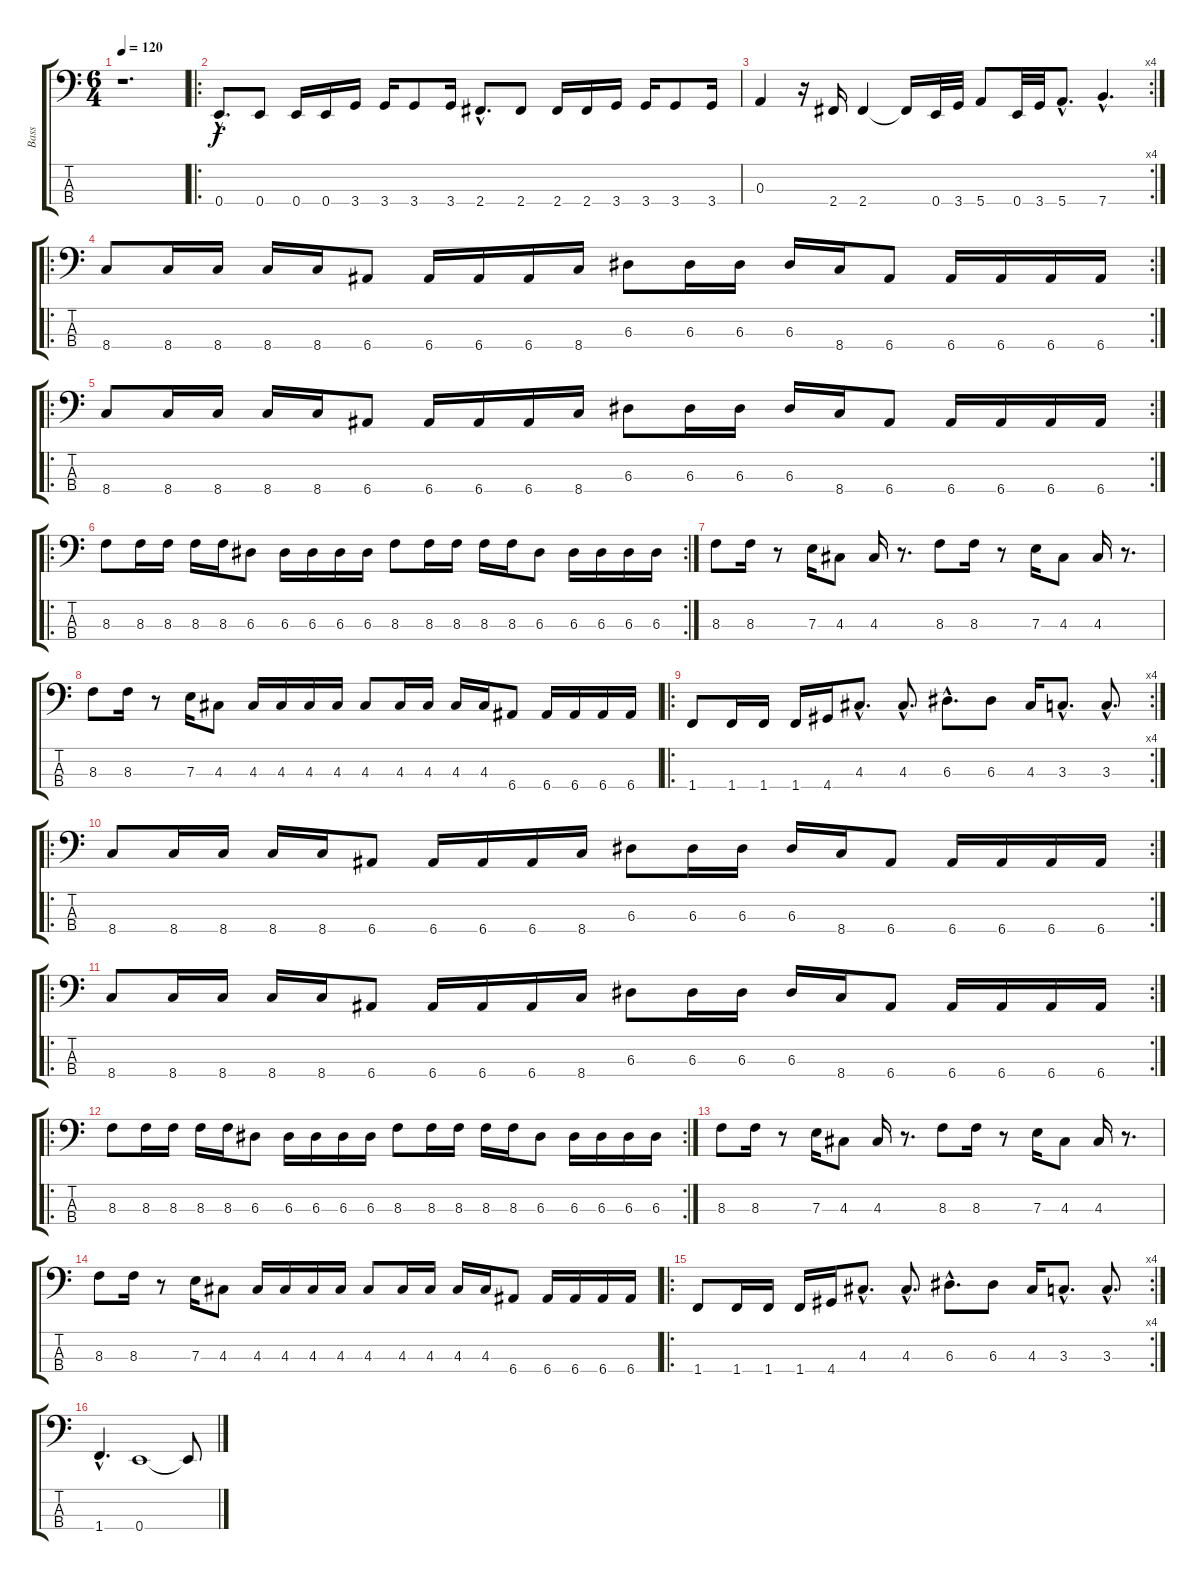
\track ("Bass" "Bass") {instrument electricbassfinger}
\staff {score tabs}
\tuning (G2 D2 A1 E1) {hide}
\ts (6 4)
\tempo 120
\clef f4
\ks c
r.1{d dy f instrument electricbassfinger} |
\ro
0.4{hac}.8{d} 0.4.8 0.4.16 0.4.16 3.4.16 3.4.16 3.4.8 3.4.16 2.4{hac}.8{d} 2.4.8 2.4.16 2.4.16 3.4.16 3.4.16 3.4.8 3.4.16 |
\rc 4
0.3.4 r.16 2.4.16 2.4.4 2.4{t}.16 0.4.32 3.4.32 5.4.8 0.4.32 3.4.32 5.4{hac}.8{d} 7.4{hac}.4{d} |
\ro
\rc 2
8.4.8 8.4.16 8.4.16 8.4.16 8.4.16 6.4.8 6.4.16 6.4.16 6.4.16 8.4.16 6.3.8 6.3.16 6.3.16 6.3.16 8.4.16 6.4.8 6.4.16 6.4.16 6.4.16 6.4.16 |
\ro
\rc 2
8.4.8 8.4.16 8.4.16 8.4.16 8.4.16 6.4.8 6.4.16 6.4.16 6.4.16 8.4.16 6.3.8 6.3.16 6.3.16 6.3.16 8.4.16 6.4.8 6.4.16 6.4.16 6.4.16 6.4.16 |
\ro
\rc 2
8.3.8 8.3.16 8.3.16 8.3.16 8.3.16 6.3.8 6.3.16 6.3.16 6.3.16 6.3.16 8.3.8 8.3.16 8.3.16 8.3.16 8.3.16 6.3.8 6.3.16 6.3.16 6.3.16 6.3.16 |
8.3.8 8.3.16 r.8 7.3.16 4.3.8 4.3.16 r.8{d} 8.3.8 8.3.16 r.8 7.3.16 4.3.8 4.3.16 r.8{d} |
8.3.8 8.3.16 r.8 7.3.16 4.3.8 4.3.16 4.3.16 4.3.16 4.3.16 4.3.8 4.3.16 4.3.16 4.3.16 4.3.16 6.4.8 6.4.16 6.4.16 6.4.16 6.4.16 |
\ro
\rc 4
1.4.8 1.4.16 1.4.16 1.4.16 4.4.16 4.3{hac}.8{d} 4.3{hac}.8{d} 6.3{hac}.8{d} 6.3.8 4.3.16 3.3{hac}.8{d} 3.3{hac}.8{d} |
\ro
\rc 2
8.4.8 8.4.16 8.4.16 8.4.16 8.4.16 6.4.8 6.4.16 6.4.16 6.4.16 8.4.16 6.3.8 6.3.16 6.3.16 6.3.16 8.4.16 6.4.8 6.4.16 6.4.16 6.4.16 6.4.16 |
\ro
\rc 2
8.4.8 8.4.16 8.4.16 8.4.16 8.4.16 6.4.8 6.4.16 6.4.16 6.4.16 8.4.16 6.3.8 6.3.16 6.3.16 6.3.16 8.4.16 6.4.8 6.4.16 6.4.16 6.4.16 6.4.16 |
\ro
\rc 2
8.3.8 8.3.16 8.3.16 8.3.16 8.3.16 6.3.8 6.3.16 6.3.16 6.3.16 6.3.16 8.3.8 8.3.16 8.3.16 8.3.16 8.3.16 6.3.8 6.3.16 6.3.16 6.3.16 6.3.16 |
8.3.8 8.3.16 r.8 7.3.16 4.3.8 4.3.16 r.8{d} 8.3.8 8.3.16 r.8 7.3.16 4.3.8 4.3.16 r.8{d} |
8.3.8 8.3.16 r.8 7.3.16 4.3.8 4.3.16 4.3.16 4.3.16 4.3.16 4.3.8 4.3.16 4.3.16 4.3.16 4.3.16 6.4.8 6.4.16 6.4.16 6.4.16 6.4.16 |
\ro
\rc 4
1.4.8 1.4.16 1.4.16 1.4.16 4.4.16 4.3{hac}.8{d} 4.3{hac}.8{d} 6.3{hac}.8{d} 6.3.8 4.3.16 3.3{hac}.8{d} 3.3{hac}.8{d} |
1.4{hac}.4{d} 0.4.1 0.4{t}.8
